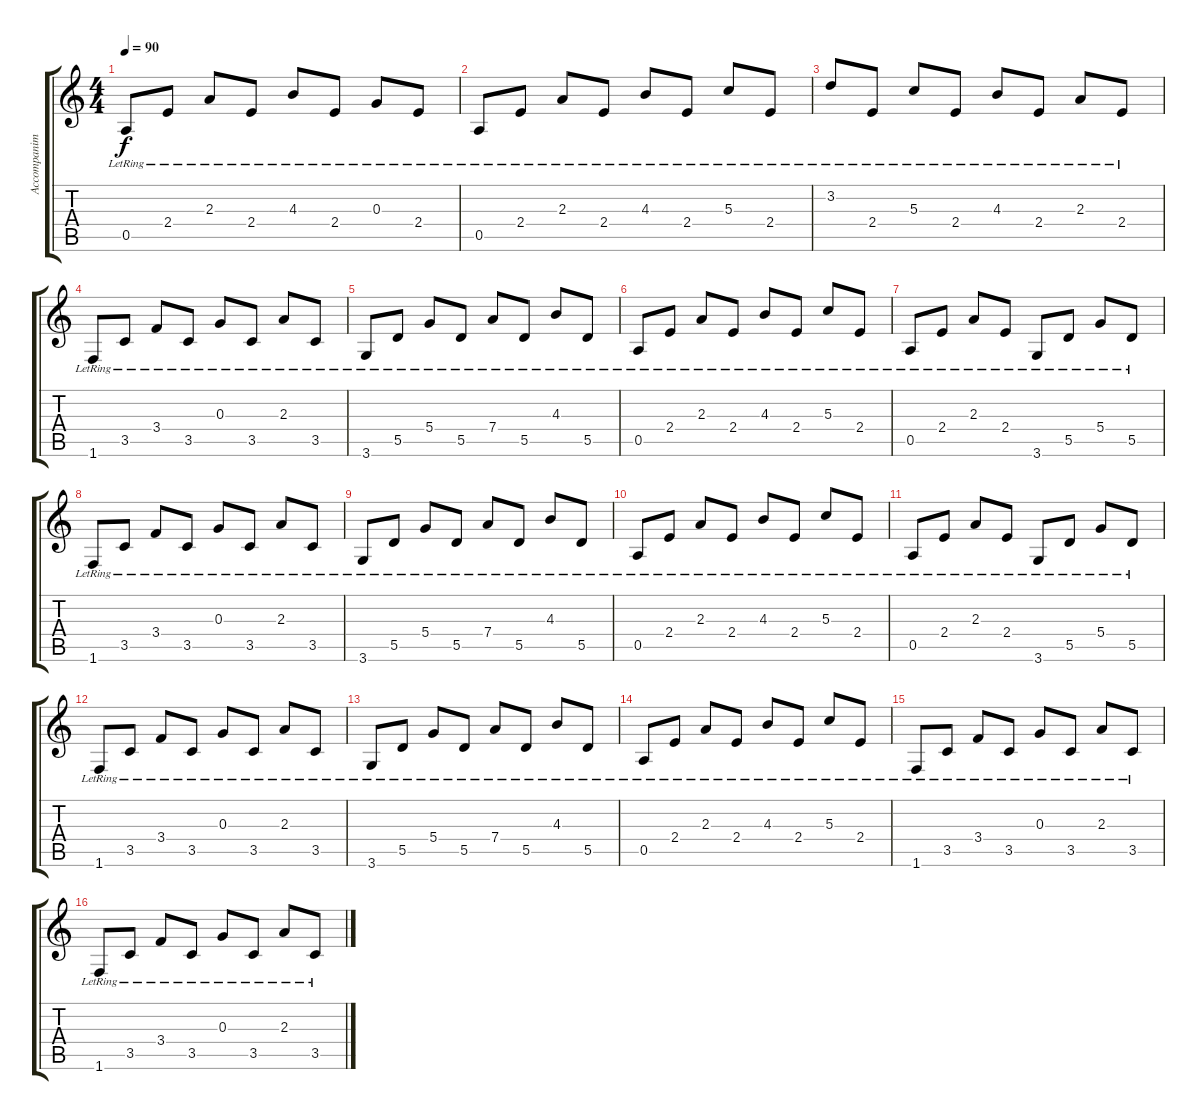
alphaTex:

\track ("Accompaniment 1" "Accompanim") {instrument acousticguitarnylon}
\staff {score tabs}
\tuning (E4 B3 G3 D3 A2 E2) {hide}
\ts (4 4)
\tempo 90
\clef g2
\ks c
0.5{lr}.8{dy f} 2.4{lr}.8 2.3{lr}.8 2.4{lr}.8 4.3{lr}.8 2.4{lr}.8 0.3{lr}.8 2.4{lr}.8 |
0.5{lr}.8 2.4{lr}.8 2.3{lr}.8 2.4{lr}.8 4.3{lr}.8 2.4{lr}.8 5.3{lr}.8 2.4{lr}.8 |
3.2{lr}.8 2.4{lr}.8 5.3{lr}.8 2.4{lr}.8 4.3{lr}.8 2.4{lr}.8 2.3{lr}.8 2.4{lr}.8 |
1.6{lr}.8 3.5{lr}.8 3.4{lr}.8 3.5{lr}.8 0.3{lr}.8 3.5{lr}.8 2.3{lr}.8 3.5{lr}.8 |
3.6{lr}.8 5.5{lr}.8 5.4{lr}.8 5.5{lr}.8 7.4{lr}.8 5.5{lr}.8 4.3{lr}.8 5.5{lr}.8 |
0.5{lr}.8 2.4{lr}.8 2.3{lr}.8 2.4{lr}.8 4.3{lr}.8 2.4{lr}.8 5.3{lr}.8 2.4{lr}.8 |
0.5{lr}.8 2.4{lr}.8 2.3{lr}.8 2.4{lr}.8 3.6{lr}.8 5.5{lr}.8 5.4{lr}.8 5.5{lr}.8 |
1.6{lr}.8 3.5{lr}.8 3.4{lr}.8 3.5{lr}.8 0.3{lr}.8 3.5{lr}.8 2.3{lr}.8 3.5{lr}.8 |
3.6{lr}.8 5.5{lr}.8 5.4{lr}.8 5.5{lr}.8 7.4{lr}.8 5.5{lr}.8 4.3{lr}.8 5.5{lr}.8 |
0.5{lr}.8 2.4{lr}.8 2.3{lr}.8 2.4{lr}.8 4.3{lr}.8 2.4{lr}.8 5.3{lr}.8 2.4{lr}.8 |
0.5{lr}.8 2.4{lr}.8 2.3{lr}.8 2.4{lr}.8 3.6{lr}.8 5.5{lr}.8 5.4{lr}.8 5.5{lr}.8 |
1.6{lr}.8 3.5{lr}.8 3.4{lr}.8 3.5{lr}.8 0.3{lr}.8 3.5{lr}.8 2.3{lr}.8 3.5{lr}.8 |
3.6{lr}.8 5.5{lr}.8 5.4{lr}.8 5.5{lr}.8 7.4{lr}.8 5.5{lr}.8 4.3{lr}.8 5.5{lr}.8 |
0.5{lr}.8 2.4{lr}.8 2.3{lr}.8 2.4{lr}.8 4.3{lr}.8 2.4{lr}.8 5.3{lr}.8 2.4{lr}.8 |
1.6{lr}.8 3.5{lr}.8 3.4{lr}.8 3.5{lr}.8 0.3{lr}.8 3.5{lr}.8 2.3{lr}.8 3.5{lr}.8 |
1.6{lr}.8 3.5{lr}.8 3.4{lr}.8 3.5{lr}.8 0.3{lr}.8 3.5{lr}.8 2.3{lr}.8 3.5{lr}.8
